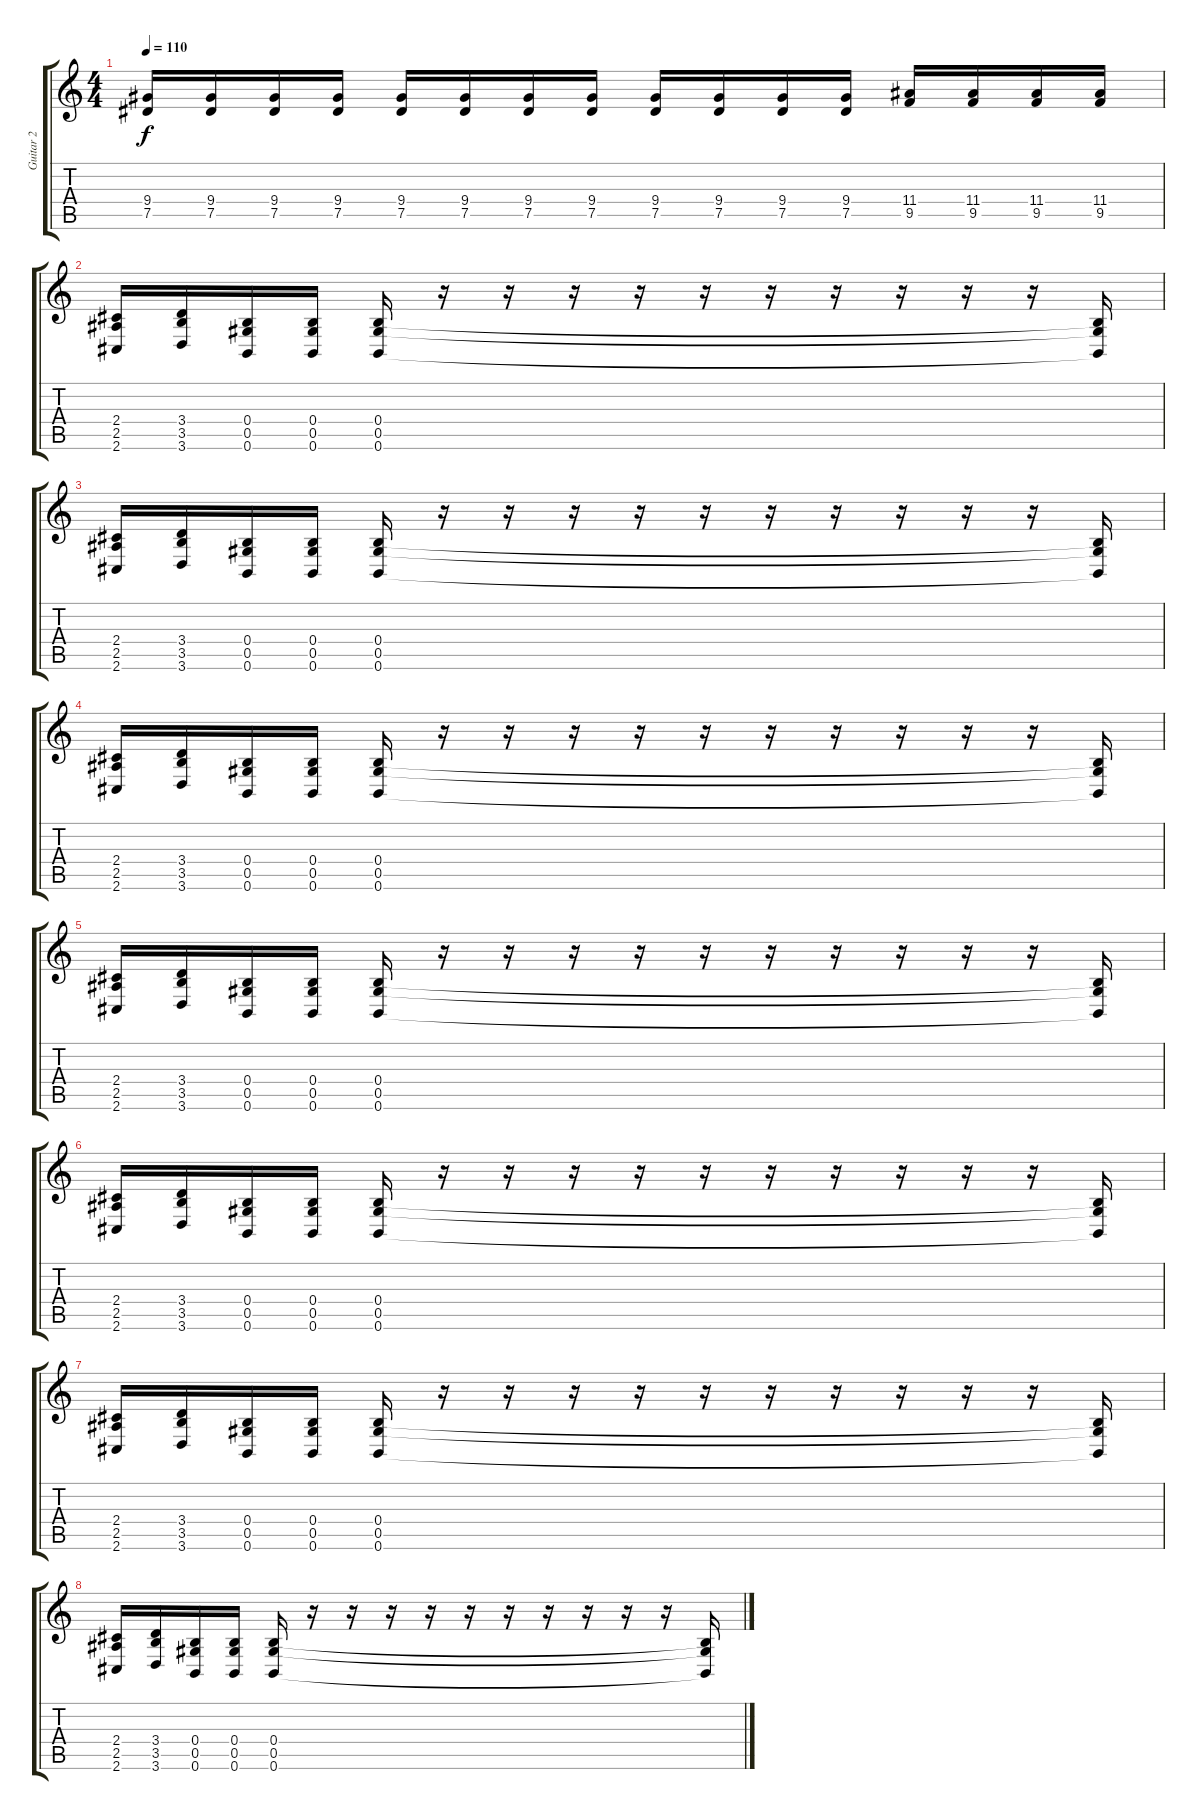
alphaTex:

\track ("Guitar 2" "Guitar 2") {instrument overdrivenguitar bank 2}
\staff {score tabs}
\tuning (Db4 Ab3 E3 B2 Ab2 B1) {hide}
\ts (4 4)
\tempo 110
\clef g2
\ks c
(9.4 7.5).16{dy f volume 12 instrument guitarfretnoise} (9.4 7.5).16 (9.4 7.5).16 (9.4 7.5).16 (9.4 7.5).16 (9.4 7.5).16 (9.4 7.5).16 (9.4 7.5).16 (9.4 7.5).16 (9.4 7.5).16 (9.4 7.5).16 (9.4 7.5).16 (11.4 9.5).16 (11.4 9.5).16 (11.4 9.5).16 (11.4 9.5).16 |
(2.4 2.5 2.6).16 (3.4 3.5 3.6).16 (0.4 0.5 0.6).16 (0.4 0.5 0.6).16 (0.4 0.5 0.6).16 r.16 r.16 r.16 r.16 r.16 r.16 r.16 r.16 r.16 r.16 (0.4{t} 0.5{t} 0.6{t}).16 |
(2.4 2.5 2.6).16 (3.4 3.5 3.6).16 (0.4 0.5 0.6).16 (0.4 0.5 0.6).16 (0.4 0.5 0.6).16 r.16 r.16 r.16 r.16 r.16 r.16 r.16 r.16 r.16 r.16 (0.4{t} 0.5{t} 0.6{t}).16 |
(2.4 2.5 2.6).16 (3.4 3.5 3.6).16 (0.4 0.5 0.6).16 (0.4 0.5 0.6).16 (0.4 0.5 0.6).16 r.16 r.16 r.16 r.16 r.16 r.16 r.16 r.16 r.16 r.16 (0.4{t} 0.5{t} 0.6{t}).16 |
(2.4 2.5 2.6).16 (3.4 3.5 3.6).16 (0.4 0.5 0.6).16 (0.4 0.5 0.6).16 (0.4 0.5 0.6).16 r.16 r.16 r.16 r.16 r.16 r.16 r.16 r.16 r.16 r.16 (0.4{t} 0.5{t} 0.6{t}).16 |
(2.4 2.5 2.6).16 (3.4 3.5 3.6).16 (0.4 0.5 0.6).16 (0.4 0.5 0.6).16 (0.4 0.5 0.6).16 r.16 r.16 r.16 r.16 r.16 r.16 r.16 r.16 r.16 r.16 (0.4{t} 0.5{t} 0.6{t}).16 |
(2.4 2.5 2.6).16 (3.4 3.5 3.6).16 (0.4 0.5 0.6).16 (0.4 0.5 0.6).16 (0.4 0.5 0.6).16 r.16 r.16 r.16 r.16 r.16 r.16 r.16 r.16 r.16 r.16 (0.4{t} 0.5{t} 0.6{t}).16 |
(2.4 2.5 2.6).16 (3.4 3.5 3.6).16 (0.4 0.5 0.6).16 (0.4 0.5 0.6).16 (0.4 0.5 0.6).16 r.16 r.16 r.16 r.16 r.16 r.16 r.16 r.16 r.16 r.16 (0.4{t} 0.5{t} 0.6{t}).16
